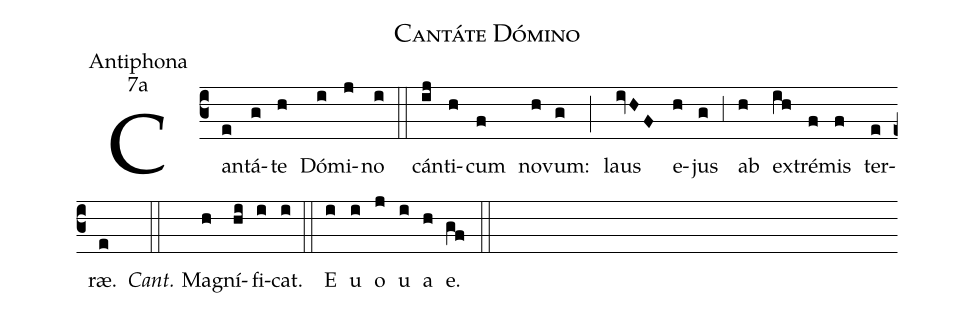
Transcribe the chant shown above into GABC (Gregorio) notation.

name:Cantáte Dómino;
office-part:Antiphona;
mode:7a;
%%
(c3) Can(e)tá(g)te(h) Dó(i)mi(j)no(i) (::) cán(ij)ti(h)cum(f) no(h)vum:(g) (;) laus(ivHF) e(h)jus(g) (;3) ab(h) ex(ih)tré(f)mis(f) ter(e)ræ.(e) (::)
<i>Cant.</i> M{a}(h)gní(hi)fi(i)cat.(i) (::)
<eu> E(i) u(i) o(j) u(i) a(h) e.(gf) </eu>(::)
